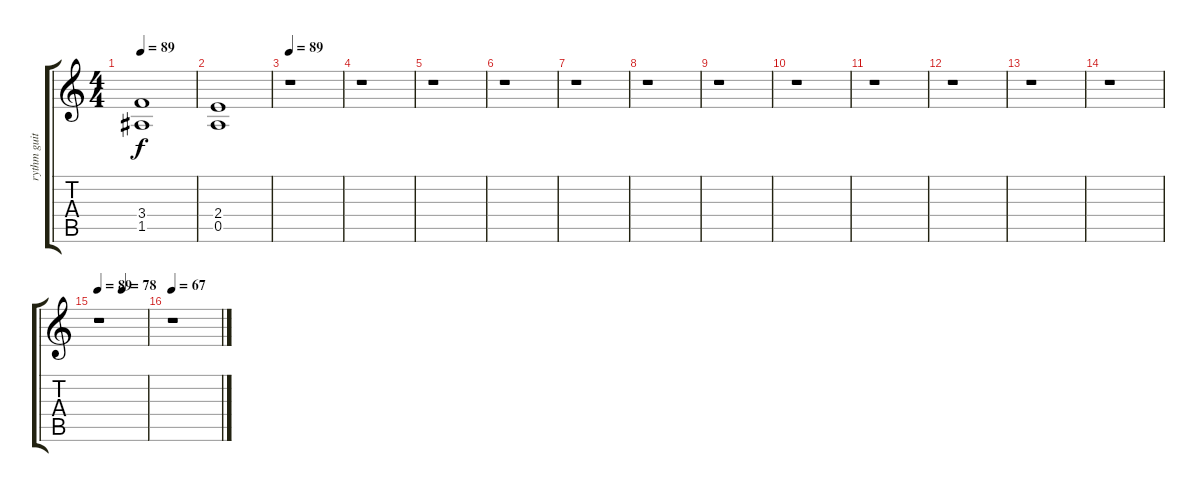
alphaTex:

\track ("rythm guitar" "rythm guit") {instrument distortionguitar}
\staff {score tabs}
\tuning (E4 B3 G3 D3 A2 E2) {hide}
\ts (4 4)
\tempo 89
\clef g2
\ks c
(3.4 1.5).1{dy f} |
(2.4 0.5).1 |
\tempo 89
r.1 |
r.1 |
r.1 |
r.1 |
r.1 |
r.1 |
r.1 |
r.1 |
r.1 |
r.1 |
r.1 |
r.1 |
\tempo 89
\tempo (78 0.5)
r.1 |
\tempo 67
r.1
